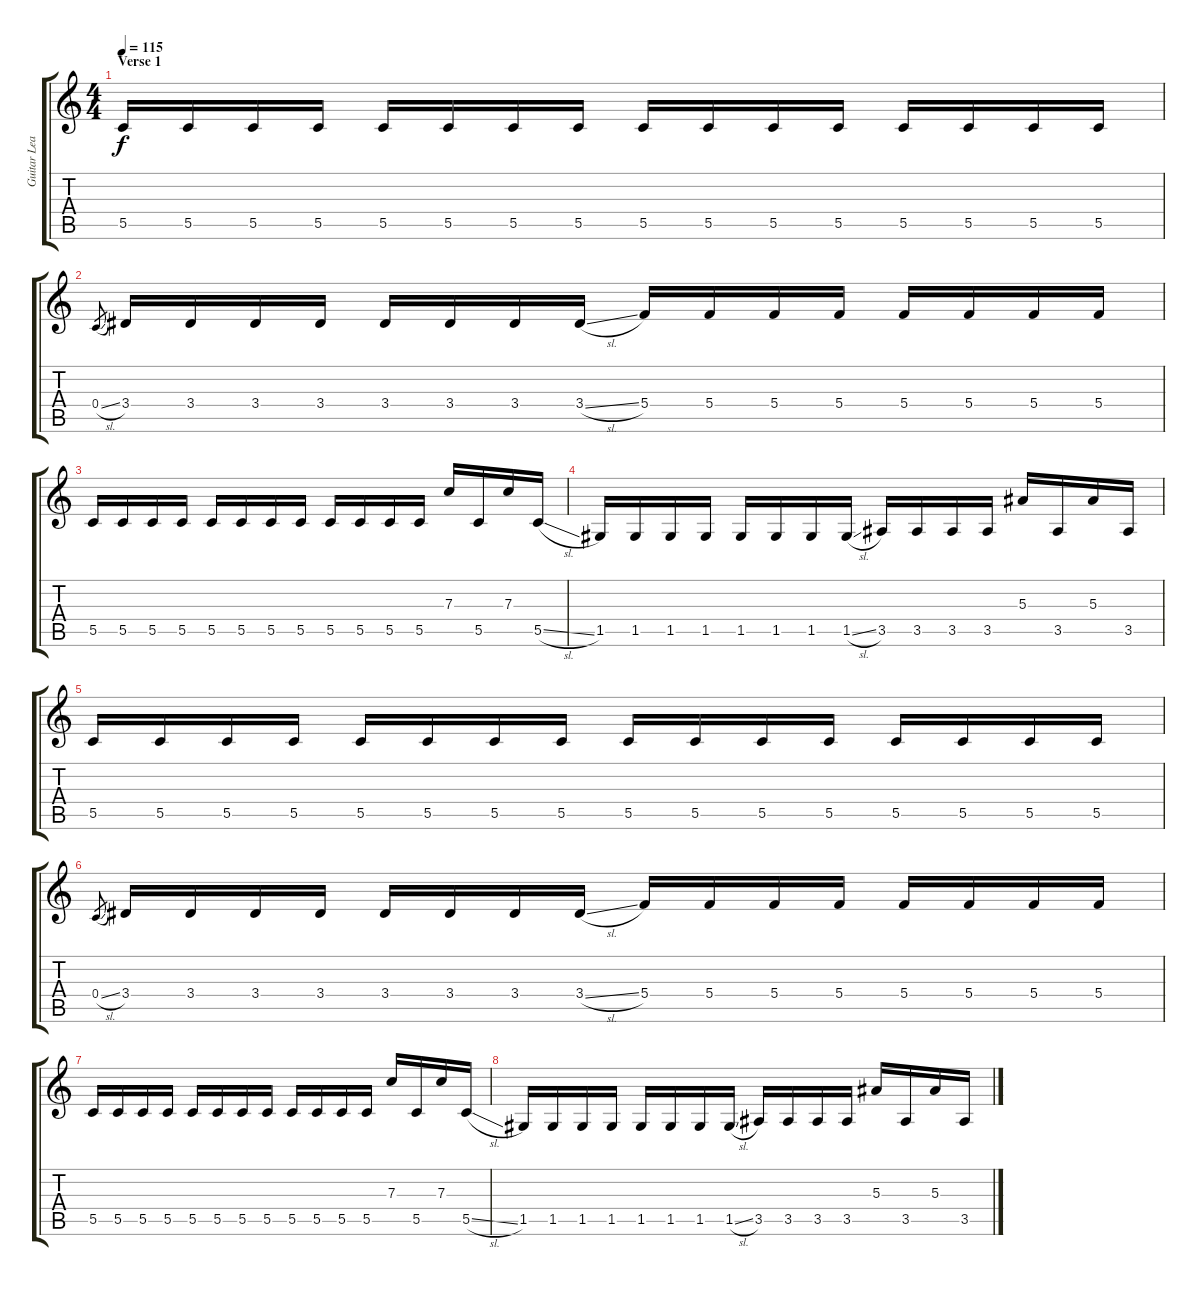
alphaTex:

\track ("Guitar Lead" "Guitar Lea") {instrument distortionguitar}
\staff {score tabs}
\tuning (D4 A3 F3 C3 G2 C2) {hide}
\ts (4 4)
\section ("" "Verse 1")
\tempo 115
\clef g2
\ks c
5.5.16{dy f} 5.5.16 5.5.16 5.5.16 5.5.16 5.5.16 5.5.16 5.5.16 5.5.16 5.5.16 5.5.16 5.5.16 5.5.16 5.5.16 5.5.16 5.5.16 |
0.4{sl}.8{gr} 3.4.16 3.4.16 3.4.16 3.4.16 3.4.16 3.4.16 3.4.16 3.4{sl}.16 5.4.16 5.4.16 5.4.16 5.4.16 5.4.16 5.4.16 5.4.16 5.4.16 |
5.5.16 5.5.16 5.5.16 5.5.16 5.5.16 5.5.16 5.5.16 5.5.16 5.5.16 5.5.16 5.5.16 5.5.16 7.3.16 5.5.16 7.3.16 5.5{sl}.16 |
1.5.16 1.5.16 1.5.16 1.5.16 1.5.16 1.5.16 1.5.16 1.5{sl}.16 3.5.16 3.5.16 3.5.16 3.5.16 5.3.16 3.5.16 5.3.16 3.5.16 |
5.5.16 5.5.16 5.5.16 5.5.16 5.5.16 5.5.16 5.5.16 5.5.16 5.5.16 5.5.16 5.5.16 5.5.16 5.5.16 5.5.16 5.5.16 5.5.16 |
0.4{sl}.8{gr} 3.4.16 3.4.16 3.4.16 3.4.16 3.4.16 3.4.16 3.4.16 3.4{sl}.16 5.4.16 5.4.16 5.4.16 5.4.16 5.4.16 5.4.16 5.4.16 5.4.16 |
5.5.16 5.5.16 5.5.16 5.5.16 5.5.16 5.5.16 5.5.16 5.5.16 5.5.16 5.5.16 5.5.16 5.5.16 7.3.16 5.5.16 7.3.16 5.5{sl}.16 |
1.5.16 1.5.16 1.5.16 1.5.16 1.5.16 1.5.16 1.5.16 1.5{sl}.16 3.5.16 3.5.16 3.5.16 3.5.16 5.3.16 3.5.16 5.3.16 3.5.16
